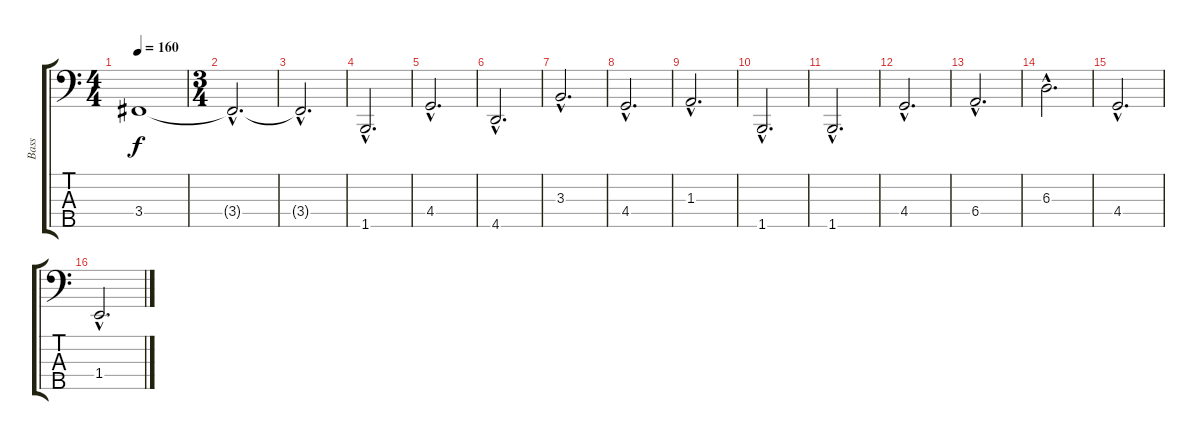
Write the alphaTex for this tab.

\track ("Bass" "Bass") {instrument electricbasspick}
\staff {score tabs}
\tuning (Gb2 Db2 Ab1 Eb1 Bb0) {hide}
\ts (4 4)
\tempo 160
\clef f4
\ks c
3.4{t}.1{dy f} |
\ts (3 4)
3.4{hac t}.2{d} |
3.4{hac t}.2{d} |
1.5{hac}.2{d} |
4.4{hac}.2{d} |
4.5{hac}.2{d} |
3.3{hac}.2{d} |
4.4{hac}.2{d} |
1.3{hac}.2{d} |
1.5{hac}.2{d} |
1.5{hac}.2{d} |
4.4{hac}.2{d} |
6.4{hac}.2{d} |
6.3{hac}.2{d} |
4.4{hac}.2{d} |
1.4{hac}.2{d}
